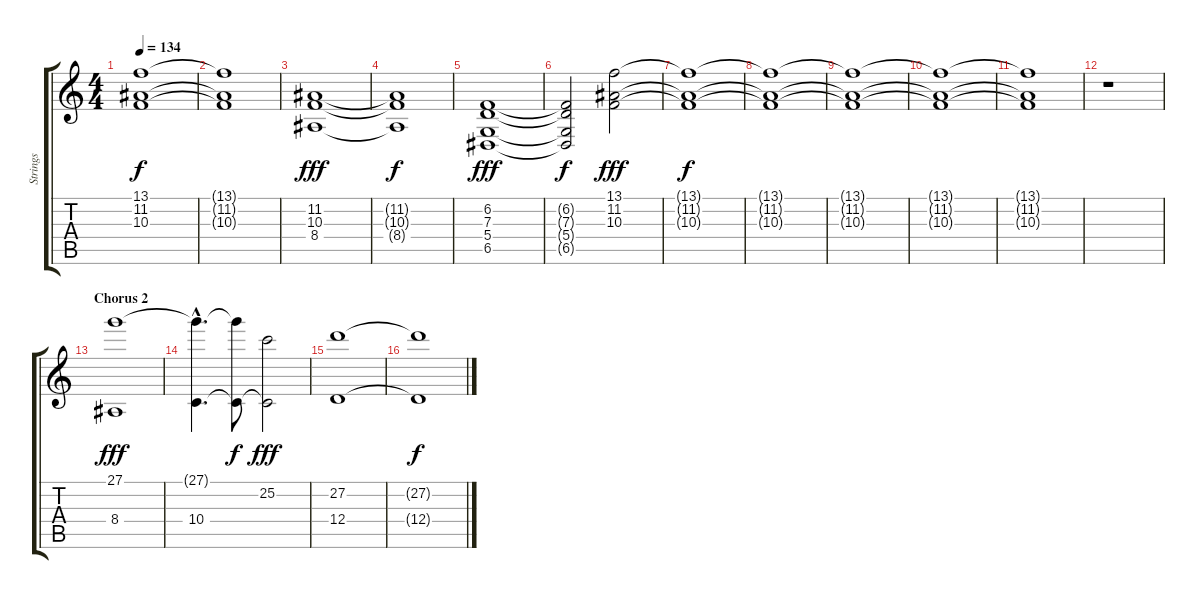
\track ("Strings" "Strings") {instrument stringensemble1}
\staff {score tabs}
\tuning (E4 B3 G3 D3 A2 E2) {hide}
\ts (4 4)
\tempo 134
\clef g2
\ks c
(13.1{t} 11.2{t} 10.3{t}).1{dy f} |
(13.1{t} 11.2{t} 10.3{t}).1 |
(11.2 10.3 8.4).1{dy fff volume 5} |
(11.2{t} 10.3{t} 8.4{t}).1{dy f} |
(6.2 7.3 5.4 6.5).1{dy fff volume 0} |
(6.2{t} 7.3{t} 5.4{t} 6.5{t}).2{dy f} (13.1 11.2 10.3).2{dy fff volume 3} |
(13.1{t} 11.2{t} 10.3{t}).1{dy f} |
(13.1{t} 11.2{t} 10.3{t}).1 |
(13.1{t} 11.2{t} 10.3{t}).1{volume 4} |
(13.1{t} 11.2{t} 10.3{t}).1 |
(13.1{t} 11.2{t} 10.3{t}).1 |
r.1 |
\section ("" "Chorus 2")
(27.1 8.4).1{dy fff volume 6} |
(27.1{hac t} 10.4{hac}).4{d} (27.1{t} 10.4{t}).8{dy f} (25.2 10.4{t}).2{dy fff} |
(27.2 12.4).1 |
(27.2{t} 12.4{t}).1{dy f}
